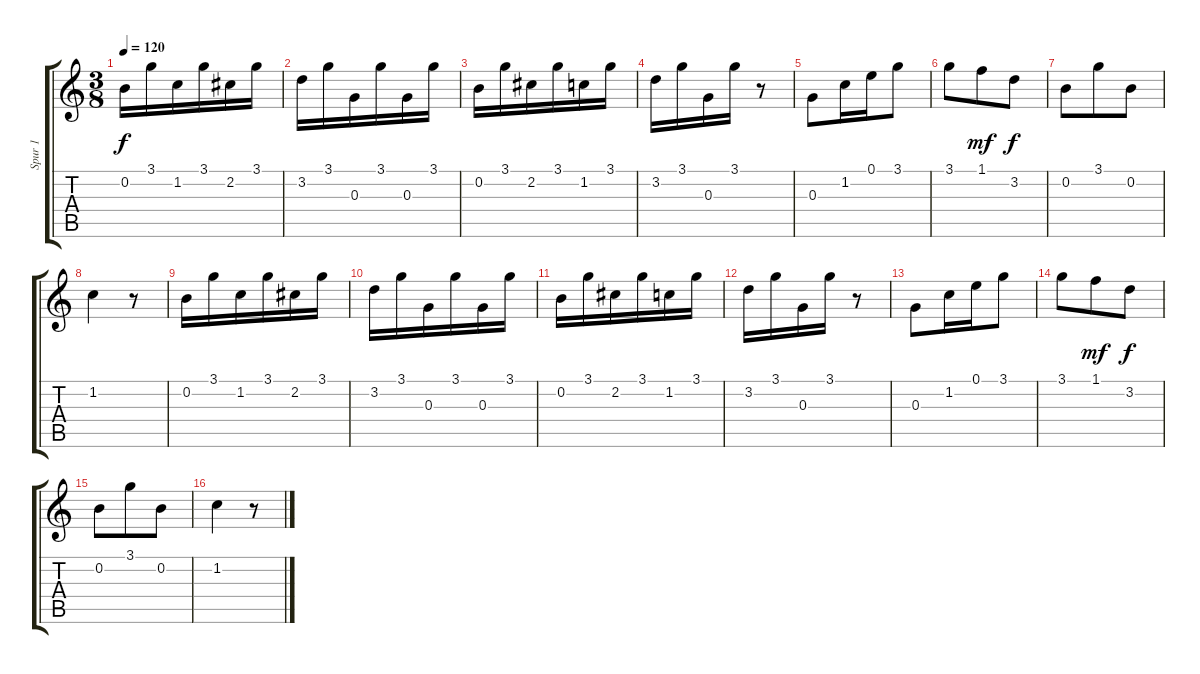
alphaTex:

\track ("Spur 1" "Spur 1") {instrument acousticguitarnylon}
\staff {score tabs}
\tuning (E4 B3 G3 D3 A2 E2) {hide}
\ts (3 8)
\tempo 120
\clef g2
\ks c
0.2.16{dy f} 3.1.16 1.2.16 3.1.16 2.2.16 3.1.16 |
3.2.16 3.1.16 0.3.16 3.1.16 0.3.16 3.1.16 |
0.2.16 3.1.16 2.2.16 3.1.16 1.2.16 3.1.16 |
3.2.16 3.1.16 0.3.16 3.1.16 r.8 |
0.3.8 1.2.16 0.1.16 3.1.8 |
3.1.8 1.1.8{dy mf} 3.2.8{dy f} |
0.2.8 3.1.8 0.2.8 |
1.2.4 r.8 |
0.2.16 3.1.16 1.2.16 3.1.16 2.2.16 3.1.16 |
3.2.16 3.1.16 0.3.16 3.1.16 0.3.16 3.1.16 |
0.2.16 3.1.16 2.2.16 3.1.16 1.2.16 3.1.16 |
3.2.16 3.1.16 0.3.16 3.1.16 r.8 |
0.3.8 1.2.16 0.1.16 3.1.8 |
3.1.8 1.1.8{dy mf} 3.2.8{dy f} |
0.2.8 3.1.8 0.2.8 |
1.2.4 r.8
